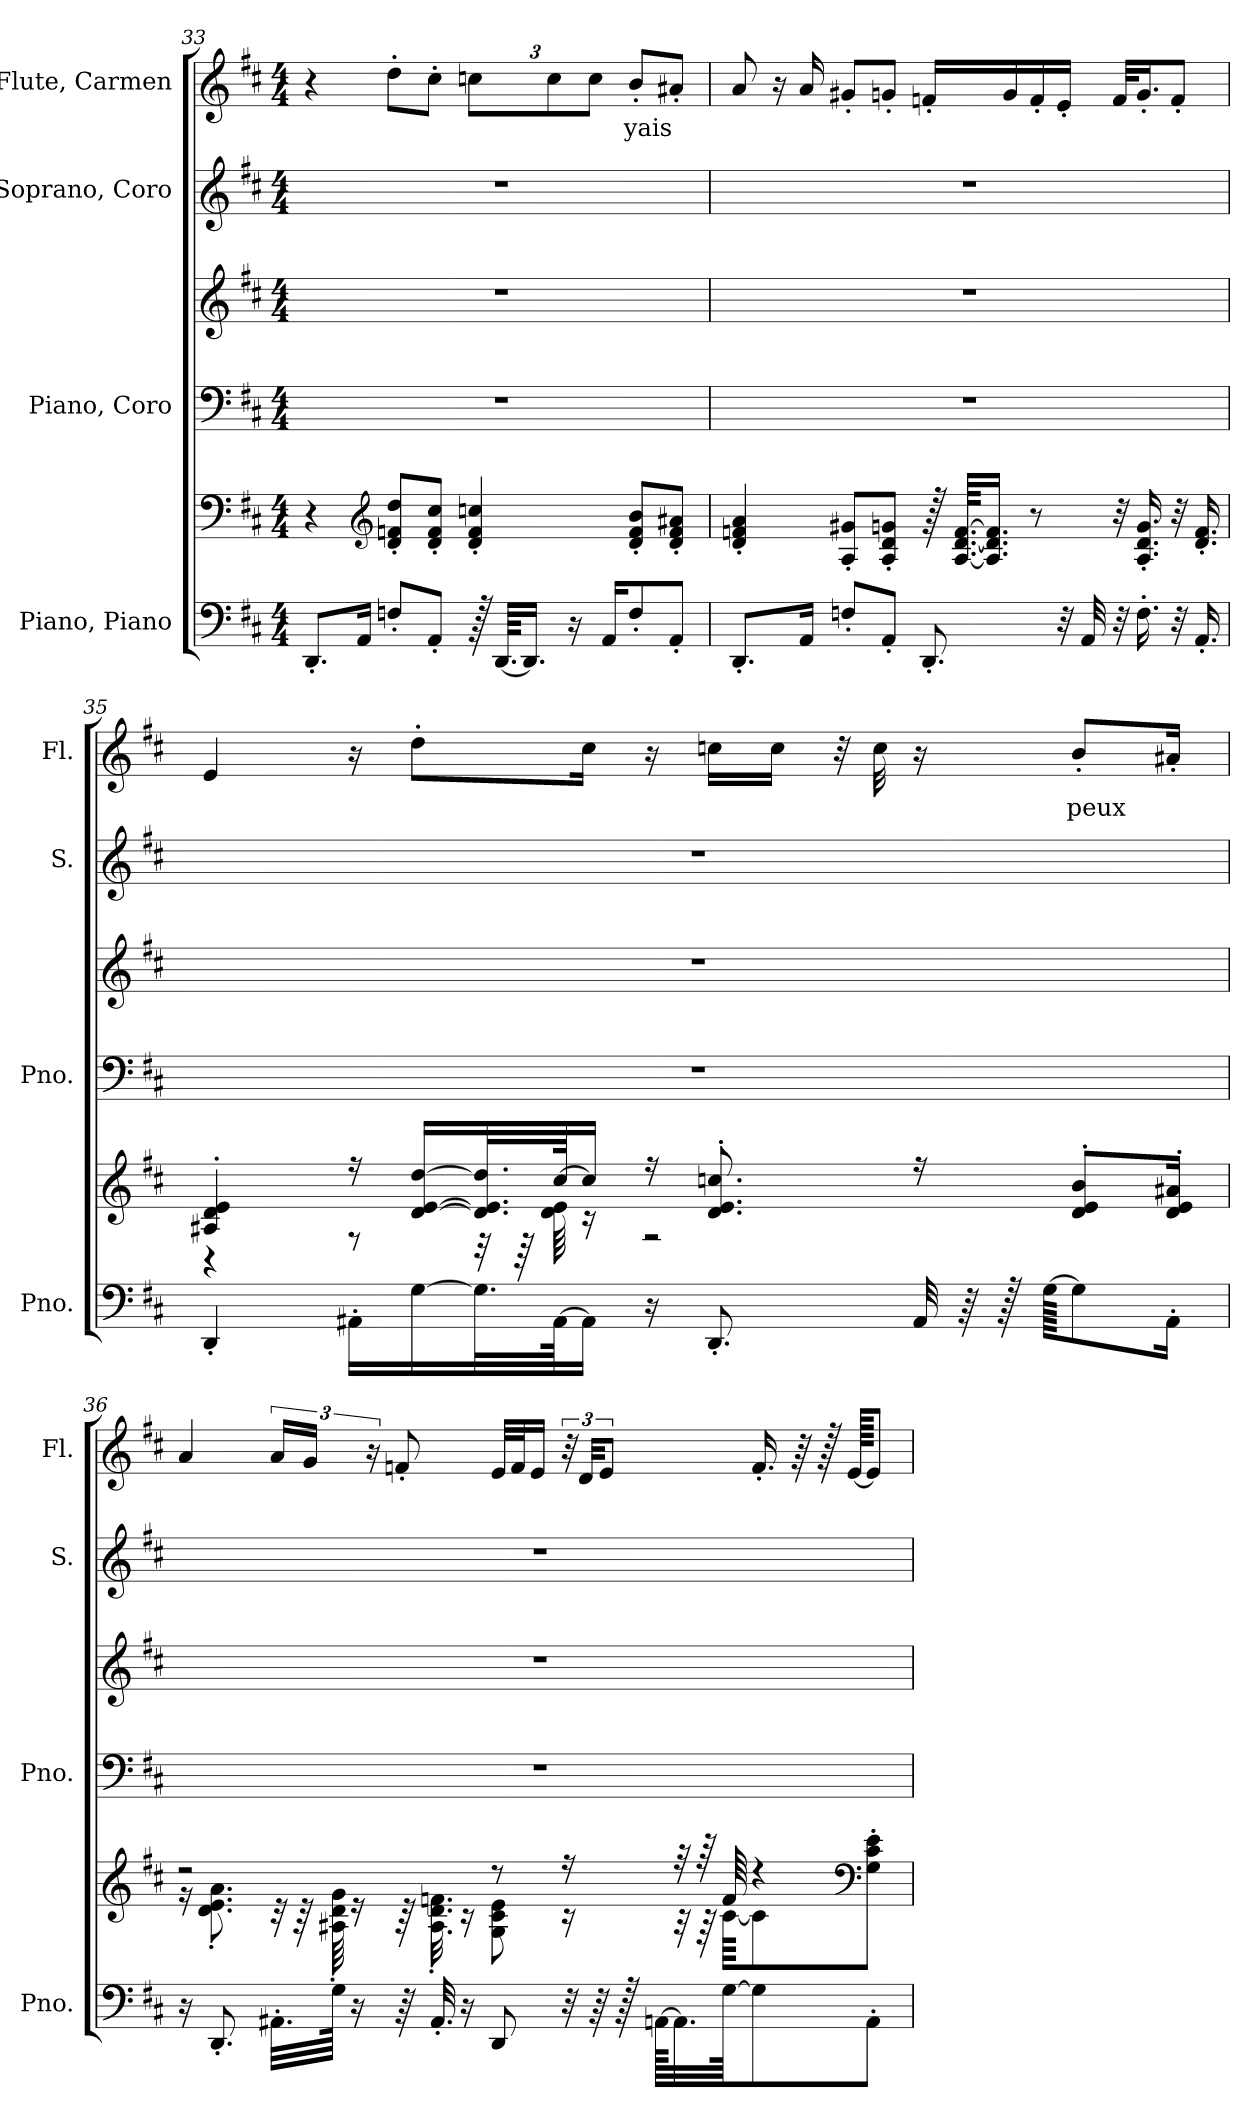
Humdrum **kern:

**kern	**kern	**kern	**kern	**kern	**kern	**text
*part4	*part4	*part3	*part3	*part2	*part1	*part1
*staff6	*staff5	*staff4	*staff3	*staff2	*staff1	*staff1
*I"Piano, Piano	*	*I"Piano, Coro	*	*I"Soprano, Coro	*I"Flute, Carmen	*
*I'Pno.	*	*I'Pno.	*	*I'S.	*I'Fl.	*
*clefF4	*clefF4	*clefF4	*clefG2	*clefG2	*clefG2	*
*k[f#c#]	*k[f#c#]	*k[f#c#]	*k[f#c#]	*k[f#c#]	*k[f#c#]	*
*M4/4	*M4/4	*M4/4	*M4/4	*M4/4	*M4/4	*
=33	=33	=33	=33	=33	=33	=33
8.DD'/L	4r	1r	1r	1r	4r	.
16AA/Jk	.	.	.	.	.	.
*	*clefG2	*	*	*	*	*
8Fn'/L	8d/' 8fn/' 8dd/'L	.	.	.	8dd'\L	.
8AA'/J	8d/' 8f/' 8cc#/'J	.	.	.	8cc#'\J	.
*	*	*	*	*	*Xbrackettup	*
128r	4d/' 4f/' 4ccn/'	.	.	.	12ccn\L	.
[64.DD/KKLL	.	.	.	.	.	.
16.DD/JJ]	.	.	.	.	.	.
.	.	.	.	.	12cc\	.
16r	.	.	.	.	.	.
.	.	.	.	.	12cc\J	.
16AA/KL	.	.	.	.	.	.
!	!	!	!	!	!	!LO:LY:b
8F'/	8d/' 8f/' 8b/'L	.	.	.	8b'/L	yais
8AA'/J	8d/' 8f/' 8a#X/'J	.	.	.	8a#X'/J	.
!!LO:PB:g=z
=34	=34	=34	=34	=34	=34	=34
8.DD'/L	4d/' 4fn/' 4a/'	1r	1r	1r	8a/	.
.	.	.	.	.	16r	.
16AA/Jk	.	.	.	.	16a/	.
8Fn'/L	8A/' 8g#X/'L	.	.	.	8g#X'/L	.
8AA'/J	8A/' 8d/' 8gn/'J	.	.	.	8gn'/J	.
8.DD'/	128r	.	.	.	16fn'/LL	.
.	[64.A/ [64.d/ [64.f/KKLL	.	.	.	.	.
.	16.A/] 16.d/] 16.f/]JJ	.	.	.	.	.
.	.	.	.	.	16g/	.
.	8r	.	.	.	16f'/	.
32r	.	.	.	.	16e'/JJ	.
32AA/	.	.	.	.	.	.
32r	32r	.	.	.	32f/KLL	.
16.F'\	16.A/' 16.d/' 16.g/'	.	.	.	16.g'/J	.
32r	32r	.	.	.	8f'/J	.
16.AA'/	16.d/' 16.f/'	.	.	.	.	.
!!LO:LB:g=z
=35	=35	=35	=35	=35	=35	=35
*	*^	*	*	*	*	*
4DD'/	4A#X/' 4d/' 4e/'	4r	1r	1r	1r	4e/	.
16AA#X'\LL	16r	8r	.	.	.	16r	.
[16G\	[16d/ [16e/ [16dd/LL	.	.	.	.	8dd'\L	.
32.G\L]	32.d/] 32.e/] 32.dd/]L	32r	.	.	.	.	.
.	.	64r	.	.	.	.	.
[64AA#\JK	[64cc#/JK	64d\ 64e\	.	.	.	.	.
16AA#\JJ]	16cc#/JJ]	16r	.	.	.	16cc#\Jk	.
16r	16r	2r	.	.	.	16r	.
8.DD'/	8.d/' 8.e/' 8.ccn/'	.	.	.	.	16ccn\LL	.
.	.	.	.	.	.	16cc\JJ	.
.	.	.	.	.	.	32r	.
.	.	.	.	.	.	32cc\	.
32AA#/	16r	.	.	.	.	16r	.
64r	.	.	.	.	.	.	.
128r	.	.	.	.	.	.	.
[128G\KKKKL	.	.	.	.	.	.	.
!	!	!	!	!	!	!	!LO:LY:b
8G\]	8d/' 8e/' 8b/'L	.	.	.	.	8b'/L	peux
16AA#'\Jk	16d/' 16e/' 16a#X/'Jk	.	.	.	.	16a#X'/Jk	.
!!LO:PB:g=z
=36	=36	=36	=36	=36	=36	=36	=36
16r	2r	16r	1r	1r	1r	4a/	.
8.DD'/	.	8.d\' 8.e\' 8.a\'	.	.	.	.	.
*	*	*	*	*	*	*brackettup	*
32.AA#X'\LLL	.	32r	.	.	.	24a/LL	.
.	.	64r	.	.	.	.	.
.	.	.	.	.	.	24g/JJ	.
64G\JJJk	.	64A#X\' 64d\' 64g\'	.	.	.	.	.
16r	.	16r	.	.	.	.	.
.	.	.	.	.	.	24r	.
64r	.	64r	.	.	.	8fn'/	.
32.AA#'/	.	32.A#\' 32.d\' 32.fn\'	.	.	.	.	.
16r	.	16r	.	.	.	.	.
8DD/	8r	8G\ 8c#\ 8e\	.	.	.	32e/LLL	.
.	.	.	.	.	.	32f/J	.
.	.	.	.	.	.	16e/JJ	.
32r	16r	16r	.	.	.	48r	.
.	.	.	.	.	.	48d/KKL	.
64r	.	.	.	.	.	.	.
.	.	.	.	.	.	12e/J	.
128r	.	.	.	.	.	.	.
[128AAn\KKLLL	.	.	.	.	.	.	.
32.AA\]	32r	32r	.	.	.	.	.
.	64r	64r	.	.	.	.	.
[64G\JJK	64f/	[64c#\KKKL	.	.	.	.	.
8G\]	4r	8c#\]	.	.	.	16.f'/	.
.	.	.	.	.	.	64r	.
.	.	.	.	.	.	128r	.
.	.	.	.	.	.	[128e/KKKKL	.
*	*clefF4	*	*	*	*	*	*
8AA'\J	.	8G\' 8c#\' 8e\'J	.	.	.	8e/J]	.
*	*v	*v	*	*	*	*	*
=	=	=	=	=	=	=
*-	*-	*-	*-	*-	*-	*-
